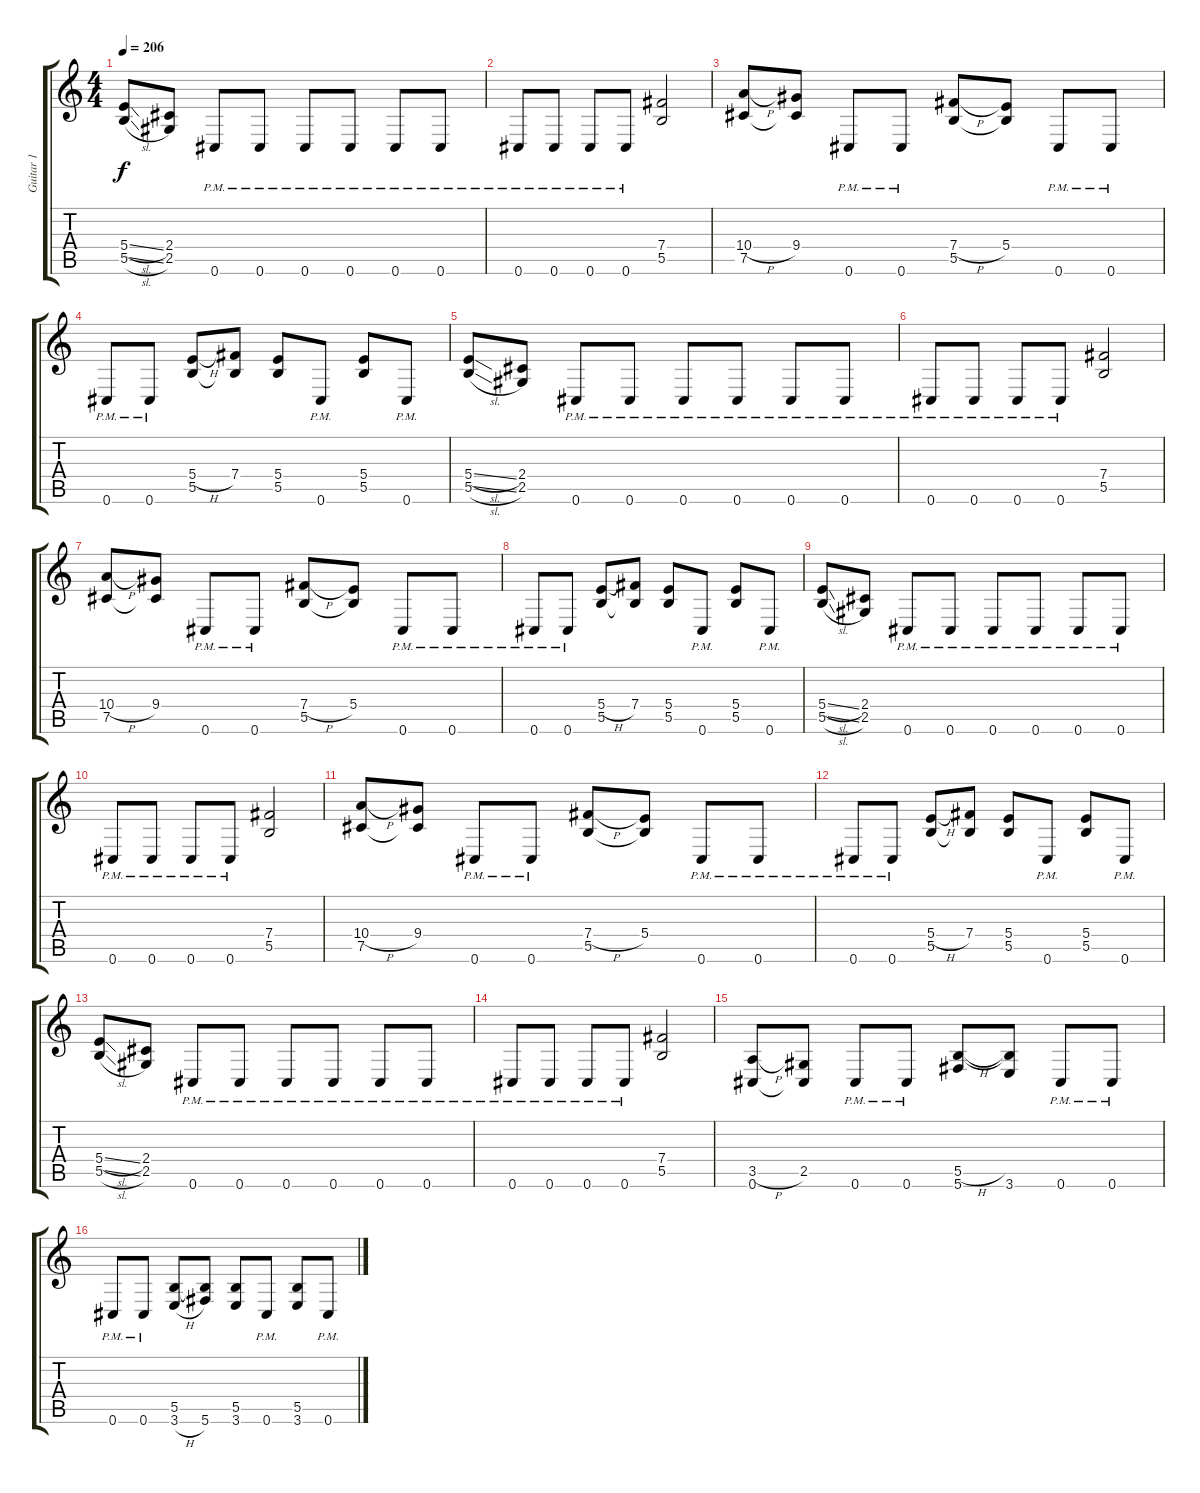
\track ("Guitar 1" "Guitar 1") {instrument distortionguitar}
\staff {score tabs}
\tuning (Db4 Ab3 E3 B2 Gb2 Db2) {hide}
\ts (4 4)
\tempo 206
\clef g2
\ks c
(5.4{sl} 5.5{sl}).8{dy f} (2.4 2.5).8 0.6{pm}.8 0.6{pm}.8 0.6{pm}.8 0.6{pm}.8 0.6{pm}.8 0.6{pm}.8 |
0.6{pm}.8 0.6{pm}.8 0.6{pm}.8 0.6{pm}.8 (7.4 5.5).2 |
(10.4{h} 7.5).8 (9.4 7.5{t}).8 0.6{pm}.8 0.6{pm}.8 (7.4{h} 5.5).8 (5.4 5.5{t}).8 0.6{pm}.8 0.6{pm}.8 |
0.6{pm}.8 0.6{pm}.8 (5.4{h} 5.5).8 (7.4 5.5{t}).8 (5.4 5.5).8 0.6{pm}.8 (5.4 5.5).8 0.6{pm}.8 |
(5.4{sl} 5.5{sl}).8 (2.4 2.5).8 0.6{pm}.8 0.6{pm}.8 0.6{pm}.8 0.6{pm}.8 0.6{pm}.8 0.6{pm}.8 |
0.6{pm}.8 0.6{pm}.8 0.6{pm}.8 0.6{pm}.8 (7.4 5.5).2 |
(10.4{h} 7.5).8 (9.4 7.5{t}).8 0.6{pm}.8 0.6{pm}.8 (7.4{h} 5.5).8 (5.4 5.5{t}).8 0.6{pm}.8 0.6{pm}.8 |
0.6{pm}.8 0.6{pm}.8 (5.4{h} 5.5).8 (7.4 5.5{t}).8 (5.4 5.5).8 0.6{pm}.8 (5.4 5.5).8 0.6{pm}.8 |
(5.4{sl} 5.5{sl}).8 (2.4 2.5).8 0.6{pm}.8 0.6{pm}.8 0.6{pm}.8 0.6{pm}.8 0.6{pm}.8 0.6{pm}.8 |
0.6{pm}.8 0.6{pm}.8 0.6{pm}.8 0.6{pm}.8 (7.4 5.5).2 |
(10.4{h} 7.5).8 (9.4 7.5{t}).8 0.6{pm}.8 0.6{pm}.8 (7.4{h} 5.5).8 (5.4 5.5{t}).8 0.6{pm}.8 0.6{pm}.8 |
0.6{pm}.8 0.6{pm}.8 (5.4{h} 5.5).8 (7.4 5.5{t}).8 (5.4 5.5).8 0.6{pm}.8 (5.4 5.5).8 0.6{pm}.8 |
(5.4{sl} 5.5{sl}).8 (2.4 2.5).8 0.6{pm}.8 0.6{pm}.8 0.6{pm}.8 0.6{pm}.8 0.6{pm}.8 0.6{pm}.8 |
0.6{pm}.8 0.6{pm}.8 0.6{pm}.8 0.6{pm}.8 (7.4 5.5).2 |
(3.5{h} 0.6).8 (2.5 0.6{t}).8 0.6{pm}.8 0.6{pm}.8 (5.5{h} 5.6).8 (5.5{t} 3.6).8 0.6{pm}.8 0.6{pm}.8 |
0.6{pm}.8 0.6{pm}.8 (5.5 3.6{h}).8 (5.5{t} 5.6).8 (5.5 3.6).8 0.6{pm}.8 (5.5 3.6).8 0.6{pm}.8
